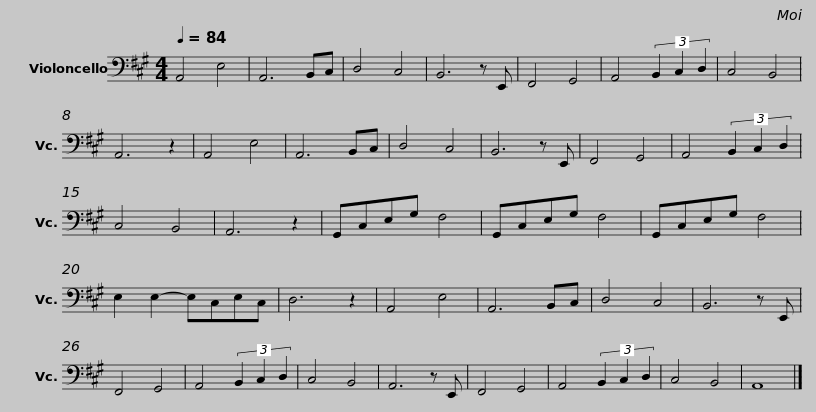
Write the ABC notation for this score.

X:1
L:1/8
Q:1/4=84
M:4/4
I:linebreak $
K:A
V:1 bass
V:1
 A,,4 E,4 | A,,6 B,,C, | D,4 C,4 | B,,6 z E,, | F,,4 G,,4 | %5
 A,,4 (3B,,2 C,2 D,2 | C,4 B,,4 | A,,6 z2 | A,,4 E,4 | A,,6 B,,C, | %10
 D,4 C,4 | B,,6 z E,, | F,,4 G,,4 |$ A,,4 (3B,,2 C,2 D,2 | C,4 B,,4 | %15
 A,,6 z2 | G,,C,E,G, F,4 | G,,C,E,G, F,4 | G,,C,E,G, F,4 | E,2 E,2- E,C,E,C, | %20
 D,6 z2 | A,,4 E,4 | A,,6 B,,C, | D,4 C,4 |$ B,,6 z E,, | %25
 F,,4 G,,4 | A,,4 (3B,,2 C,2 D,2 | C,4 B,,4 | A,,6 z E,, | F,,4 G,,4 | %30
 A,,4 (3B,,2 C,2 D,2 | C,4 B,,4 | A,,8 |] %33
